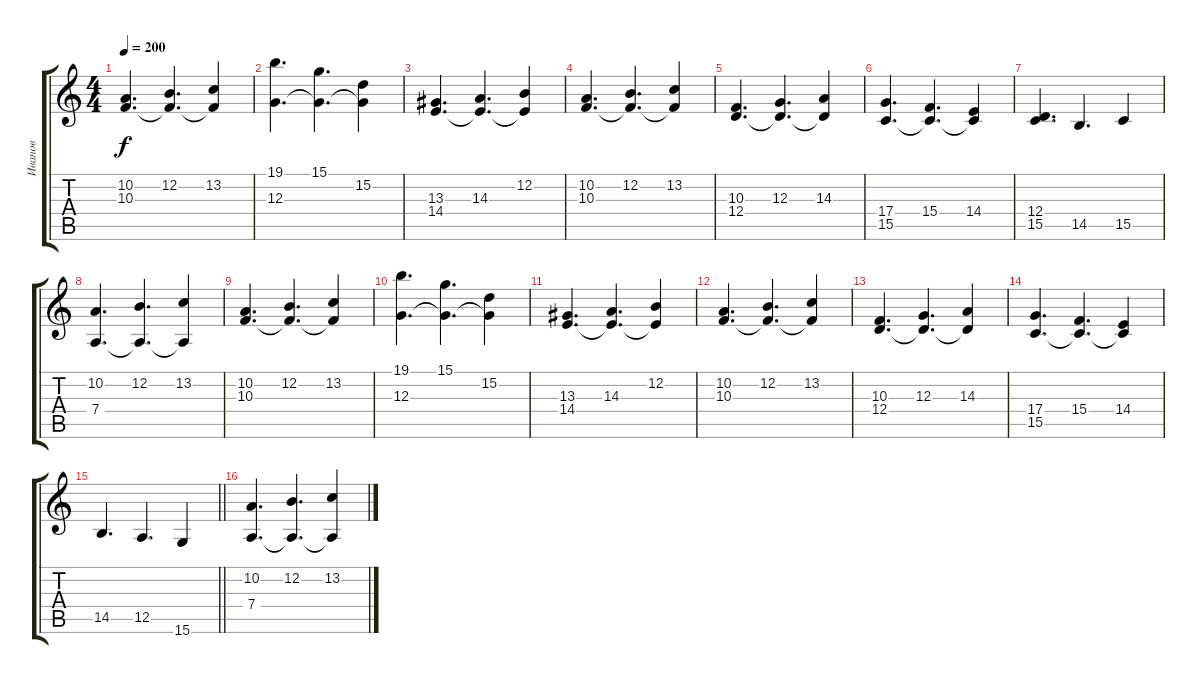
\track ("Иванов" "Иванов") {instrument vibraphone}
\staff {score tabs}
\tuning (E4 B3 G3 D3 A2 E2) {hide}
\ts (4 4)
\tempo 200
\clef g2
\ks c
(10.2 10.3).4{d dy f} (12.2 10.3{t}).4{d} (13.2 10.3{t}).4 |
(19.1 12.3).4{d} (15.1 12.3{t}).4{d} (15.2 12.3{t}).4 |
(13.3 14.4).4{d} (14.3 14.4{t}).4{d} (12.2 14.4{t}).4 |
(10.2 10.3).4{d} (12.2 10.3{t}).4{d} (13.2 10.3{t}).4 |
(10.3 12.4).4{d} (12.3 12.4{t}).4{d} (14.3 12.4{t}).4 |
(17.4 15.5).4{d} (15.4 15.5{t}).4{d} (14.4 15.5{t}).4 |
(12.4 15.5).4{d} 14.5.4{d} 15.5.4 |
(10.2 7.4).4{d} (12.2 7.4{t}).4{d} (13.2 7.4{t}).4 |
(10.2 10.3).4{d} (12.2 10.3{t}).4{d} (13.2 10.3{t}).4 |
(19.1 12.3).4{d} (15.1 12.3{t}).4{d} (15.2 12.3{t}).4 |
(13.3 14.4).4{d} (14.3 14.4{t}).4{d} (12.2 14.4{t}).4 |
(10.2 10.3).4{d} (12.2 10.3{t}).4{d} (13.2 10.3{t}).4 |
(10.3 12.4).4{d} (12.3 12.4{t}).4{d} (14.3 12.4{t}).4 |
(17.4 15.5).4{d} (15.4 15.5{t}).4{d} (14.4 15.5{t}).4 |
\barLineRight lightlight
14.5.4{d} 12.5.4{d} 15.6.4 |
(10.2 7.4).4{d volume 10} (12.2 7.4{t}).4{d} (13.2 7.4{t}).4
